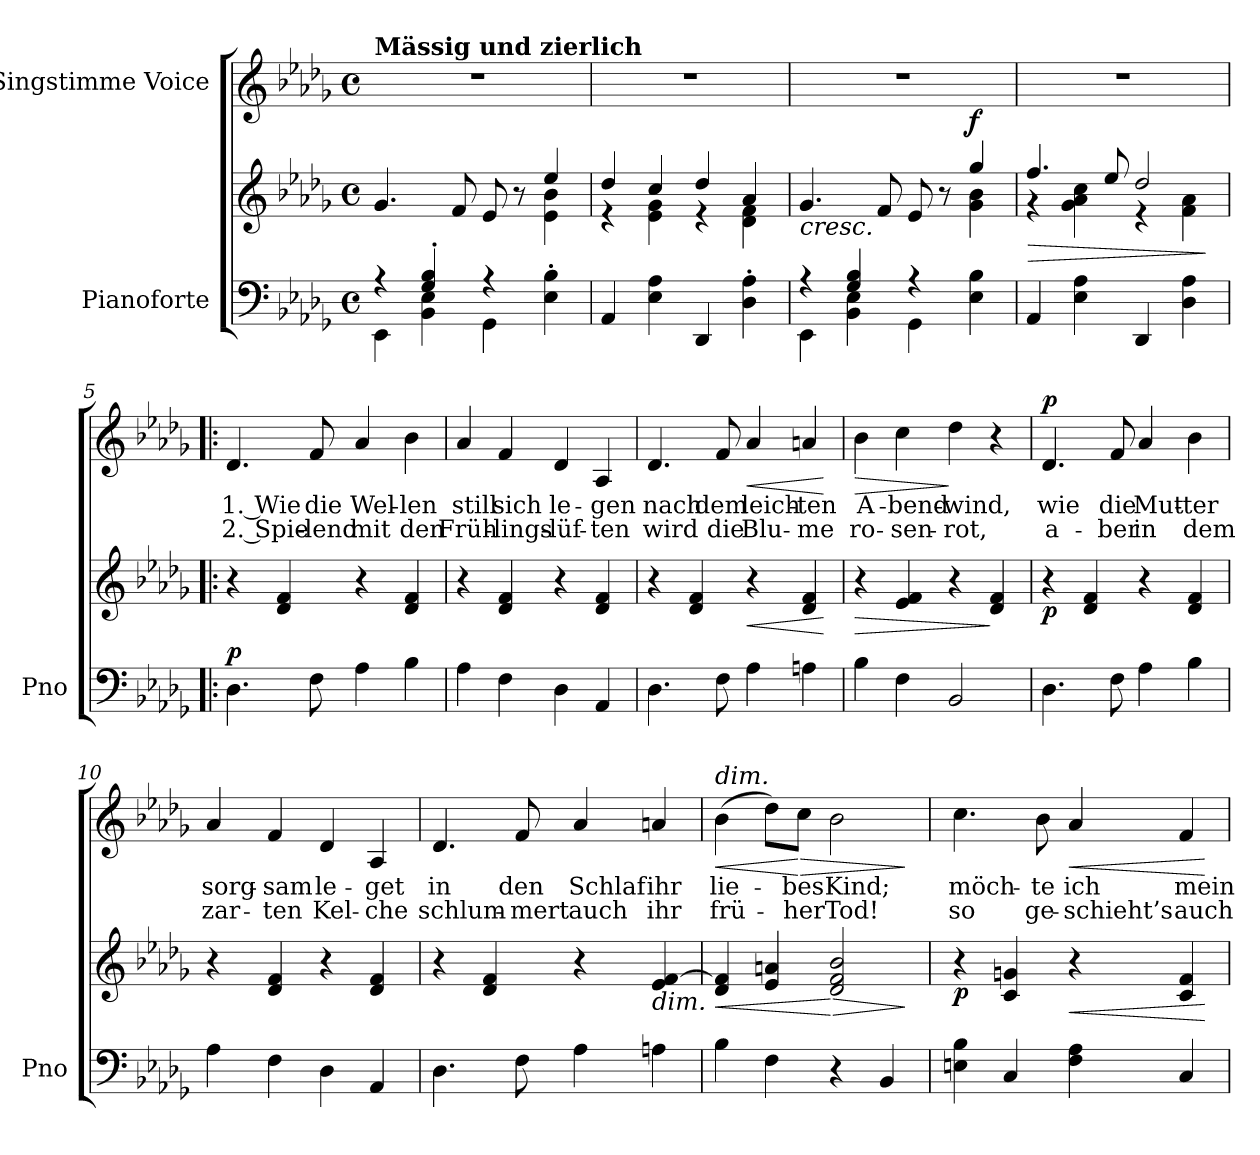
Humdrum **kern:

**kern	**kern	**dynam	**kern	**text	**text	**dynam
*part2	*part2	*part2	*part1	*part1	*part1	*part1
*staff3	*staff2	*staff2/3	*staff1	*staff1	*staff1	*staff1
*I"Pianoforte	*	*	*I"Singstimme Voice	*	*	*
*I'Pno	*	*	*	*	*	*
*clefF4	*clefG2	*	*clefG2	*	*	*
*k[b-e-a-d-g-]	*k[b-e-a-d-g-]	*	*k[b-e-a-d-g-]	*	*	*
*M4/4	*M4/4	*	*M4/4	*	*	*
*met(c)	*met(c)	*	*met(c)	*	*	*
=1	=1	=1	=1	=1	=1	=1
*^	*^	*	*	*	*	*
!	!	!	!	!	!LO:TX:a:B:t=Mässig und zierlich	!	!	!
4r	4EE-\	4.g-/	2.ryy	.	1r	.	.	.
4G-/' 4B-/'	4BB-\ 4E-\	.	.	.	.	.	.	.
.	.	8f/	.	.	.	.	.	.
4r	4GG-\	8e-/	.	.	.	.	.	.
.	.	8r	.	.	.	.	.	.
4E-\'> 4B-\'>	4ryy	4ee-/	4e-\ 4b-\	.	.	.	.	.
*v	*v	*	*	*	*	*	*	*
=2	=2	=2	=2	=2	=2	=2	=2
4AA-/	4dd-/	4r	.	1r	.	.	.
4E-\ 4A-\	4cc/	4e-\ 4g-\	.	.	.	.	.
4DD-/	4dd-/	4r	.	.	.	.	.
4D-\' 4A-\'	4a-/	4d-\ 4f\	.	.	.	.	.
=3	=3	=3	=3	=3	=3	=3	=3
*^	*	*	*	*	*	*	*
!	!	!	!	!LO:HP:b	!	!	!	!
4r	4EE-\	4.g-/	2.ryy	<	1r	.	.	.
4G-/ 4B-/	4BB-\ 4E-\	.	.	.	.	.	.	.
.	.	8f/	.	.	.	.	.	.
4r	4GG-\	8e-/	.	.	.	.	.	.
.	.	8r	.	.	.	.	.	.
!	!	!	!	!LO:DY:a	!	!	!	!
4E-\ 4B-\	4ryy	4gg-/	4g-\ 4b-\	f	.	.	.	.
*v	*v	*	*	*	*	*	*	*
*	*v	*v	*	*	*	*	*
.	.	[	.	.	.	.
=4	=4	=4	=4	=4	=4	=4
!	!	!LO:HP:b	!	!	!	!
*	*^	*	*	*	*	*
4AA-/	4.ff/	4r	>	1r	.	.	.
4E-\ 4A-\	.	4g-\ 4a-\ 4cc\	.	.	.	.	.
.	8ee-/	.	.	.	.	.	.
4DD-/	2dd-/	4r	.	.	.	.	.
4D-\ 4A-\	.	4f\ 4a-\	.	.	.	.	.
*	*v	*v	*	*	*	*	*
.	.	]	.	.	.	.
=5!|:	=5!|:	=5!|:	=5!|:	=5!|:	=5!|:	=5!|:
!	!	!LO:DY:a=2	!	!	!	!LO:DY:a
!	!	!	!	!	!	!LO:DY:n=1:a
4.D-\	4r	p	4.d-/	1. Wie	2. Spie-	p other-dynamics
.	4d-/ 4f/	.	.	.	.	.
8F\	.	.	8f/	die	-lend	.
4A-\	4r	.	4a-/	Wel-	mit	.
4B-\	4d-/ 4f/	.	4b-\	-len	den	.
=6	=6	=6	=6	=6	=6	=6
4A-\	4r	.	4a-/	still	Früh-	.
4F\	4d-/ 4f/	.	4f/	sich	-lings-	.
4D-\	4r	.	4d-/	le-	-lüf-	.
4AA-/	4d-/ 4f/	.	4A-/	-gen	-ten	.
=7	=7	=7	=7	=7	=7	=7
4.D-\	4r	.	4.d-/	nach	wird	.
.	4d-/ 4f/	.	.	.	.	.
8F\	.	.	8f/	dem	die	.
!	!	!LO:HP:b	!	!	!	!LO:HP:b
4A-\	4r	<	4a-/	leich-	Blu-	<
4An\	4d-/ 4f/	.	4an/	-ten	-me	.
.	.	[	.	.	.	[
=8	=8	=8	=8	=8	=8	=8
!	!	!LO:HP:b	!	!	!	!LO:HP:b
4B-\	4r	>	4b-\	A-	ro-	>
4F\	4e-/ 4f/	.	4cc\	-bend-	-sen-	.
2BB-/	4r	.	4dd-\	-wind,	-rot,	]
.	4d-/ 4f/	]	4r	.	.	.
=9	=9	=9	=9	=9	=9	=9
!	!	!LO:DY:b	!	!	!	!LO:DY:a
4.D-\	4r	p	4.d-/	wie	a-	p
.	4d-/ 4f/	.	.	.	.	.
8F\	.	.	8f/	die	-ber	.
4A-\	4r	.	4a-/	Mut-	in	.
4B-\	4d-/ 4f/	.	4b-\	-ter	dem	.
=10	=10	=10	=10	=10	=10	=10
4A-\	4r	.	4a-/	sorg-	zar-	.
4F\	4d-/ 4f/	.	4f/	-sam	-ten	.
4D-\	4r	.	4d-/	le-	Kel-	.
4AA-/	4d-/ 4f/	.	4A-/	-get	-che	.
=11	=11	=11	=11	=11	=11	=11
4.D-\	4r	.	4.d-/	in	schlum-	.
.	4d-/ 4f/	.	.	.	.	.
8F\	.	.	8f/	den	-mert	.
4A-\	4r	.	4a-/	Schlaf	auch	.
!	!LO:TX:b:i:t=dim.	!	!	!	!	!
4An\	4e-/ [4f/	.	4an/	ihr	ihr	.
=12	=12	=12	=12	=12	=12	=12
!	!	!	!LO:TX:a:i:t=dim.	!	!	!
!	!	!LO:HP:b	!	!	!	!LO:HP:b
4B-\	4d-/ 4f/]	<	(4b-\	lie-	frü-	<
4F\	4e-/ 4an/	.	8dd-\L)	.	.	.
!	!	!	!	!	!	!LO:HP:n=1:b
.	.	.	8cc\J	-bes	-her	[ >
!	!	!LO:HP:n=1:b	!	!	!	!
4r	2d-/ 2f/ 2b-/	[ >	2b-\	Kind;	Tod!	.
4BB-/	.	.	.	.	.	.
.	.	]	.	.	.	]
=13	=13	=13	=13	=13	=13	=13
!	!	!LO:DY:b	!	!	!	!
4En\ 4B-\	4r	p	4.cc\	möch-	so	.
4C/	4c/ 4gn/	.	.	.	.	.
.	.	.	8b-\	-te	ge-	.
!	!	!LO:HP:b	!	!	!	!LO:HP:b
4F\ 4A-\	4r	<	4a-/	ich	-schieht’s	<
4C/	4c/ 4f/	.	4f/	mein	auch	.
.	.	[	.	.	.	[
=	=	=	=	=	=	=
*-	*-	*-	*-	*-	*-	*-
